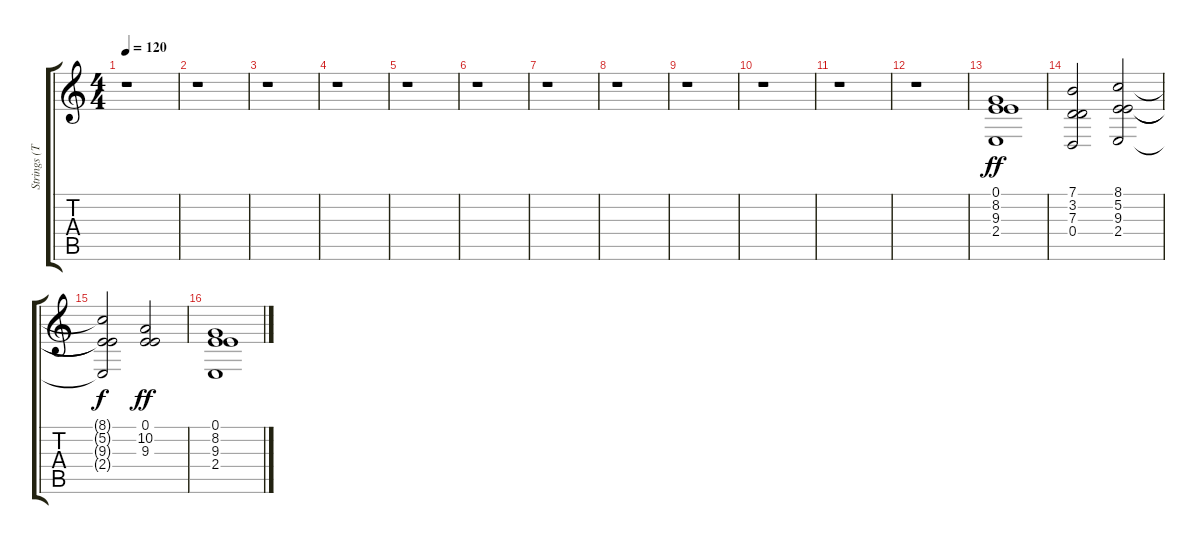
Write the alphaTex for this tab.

\track ("Strings (Tuomas)" "Strings (T") {instrument stringensemble1}
\staff {score tabs}
\tuning (E4 B3 G3 D3 A2 E2) {hide}
\ts (4 4)
\tempo 120
\clef g2
\ks c
r.1{dy ff instrument stringensemble1} |
r.1 |
r.1 |
r.1 |
r.1 |
r.1 |
r.1 |
r.1 |
r.1 |
r.1 |
r.1 |
r.1{volume 0} |
(0.1 8.2 9.3 2.4).1{volume 14} |
(7.1 3.2 7.3 0.4).2{volume 11} (8.1 5.2 9.3 2.4).2 |
(8.1{t} 5.2{t} 9.3{t} 2.4{t}).2{dy f} (0.1 10.2 9.3).2{dy ff} |
(0.1 8.2 9.3 2.4).1
